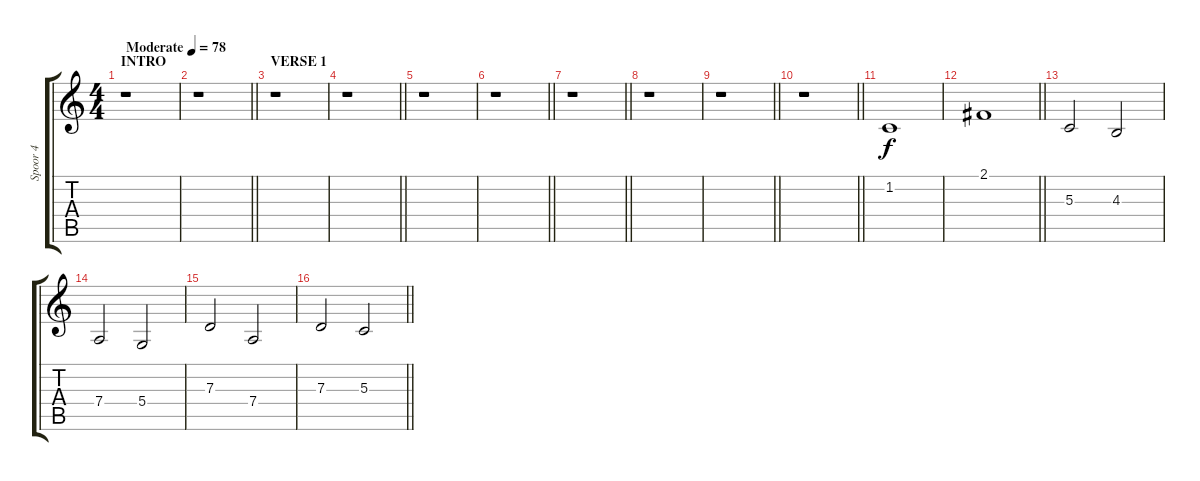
\track ("Spoor 4" "Spoor 4") {instrument stringensemble1}
\staff {score tabs}
\tuning (E4 B3 G3 D3 A2 E2) {hide}
\ts (4 4)
\section ("" "INTRO")
\tempo (78 "Moderate")
\clef g2
\ks c
r.1{dy f instrument stringensemble1} |
\barLineRight lightlight
r.1 |
\section ("" "VERSE 1")
r.1 |
\barLineRight lightlight
r.1 |
r.1 |
\barLineRight lightlight
r.1 |
\barLineRight lightlight
r.1 |
r.1 |
\barLineRight lightlight
r.1 |
\barLineRight lightlight
r.1 |
\section ("" "")
1.2.1 |
\barLineRight lightlight
2.1.1 |
5.3.2 4.3.2 |
7.4.2 5.4.2 |
7.3.2 7.4.2 |
\barLineRight lightlight
7.3.2 5.3.2
